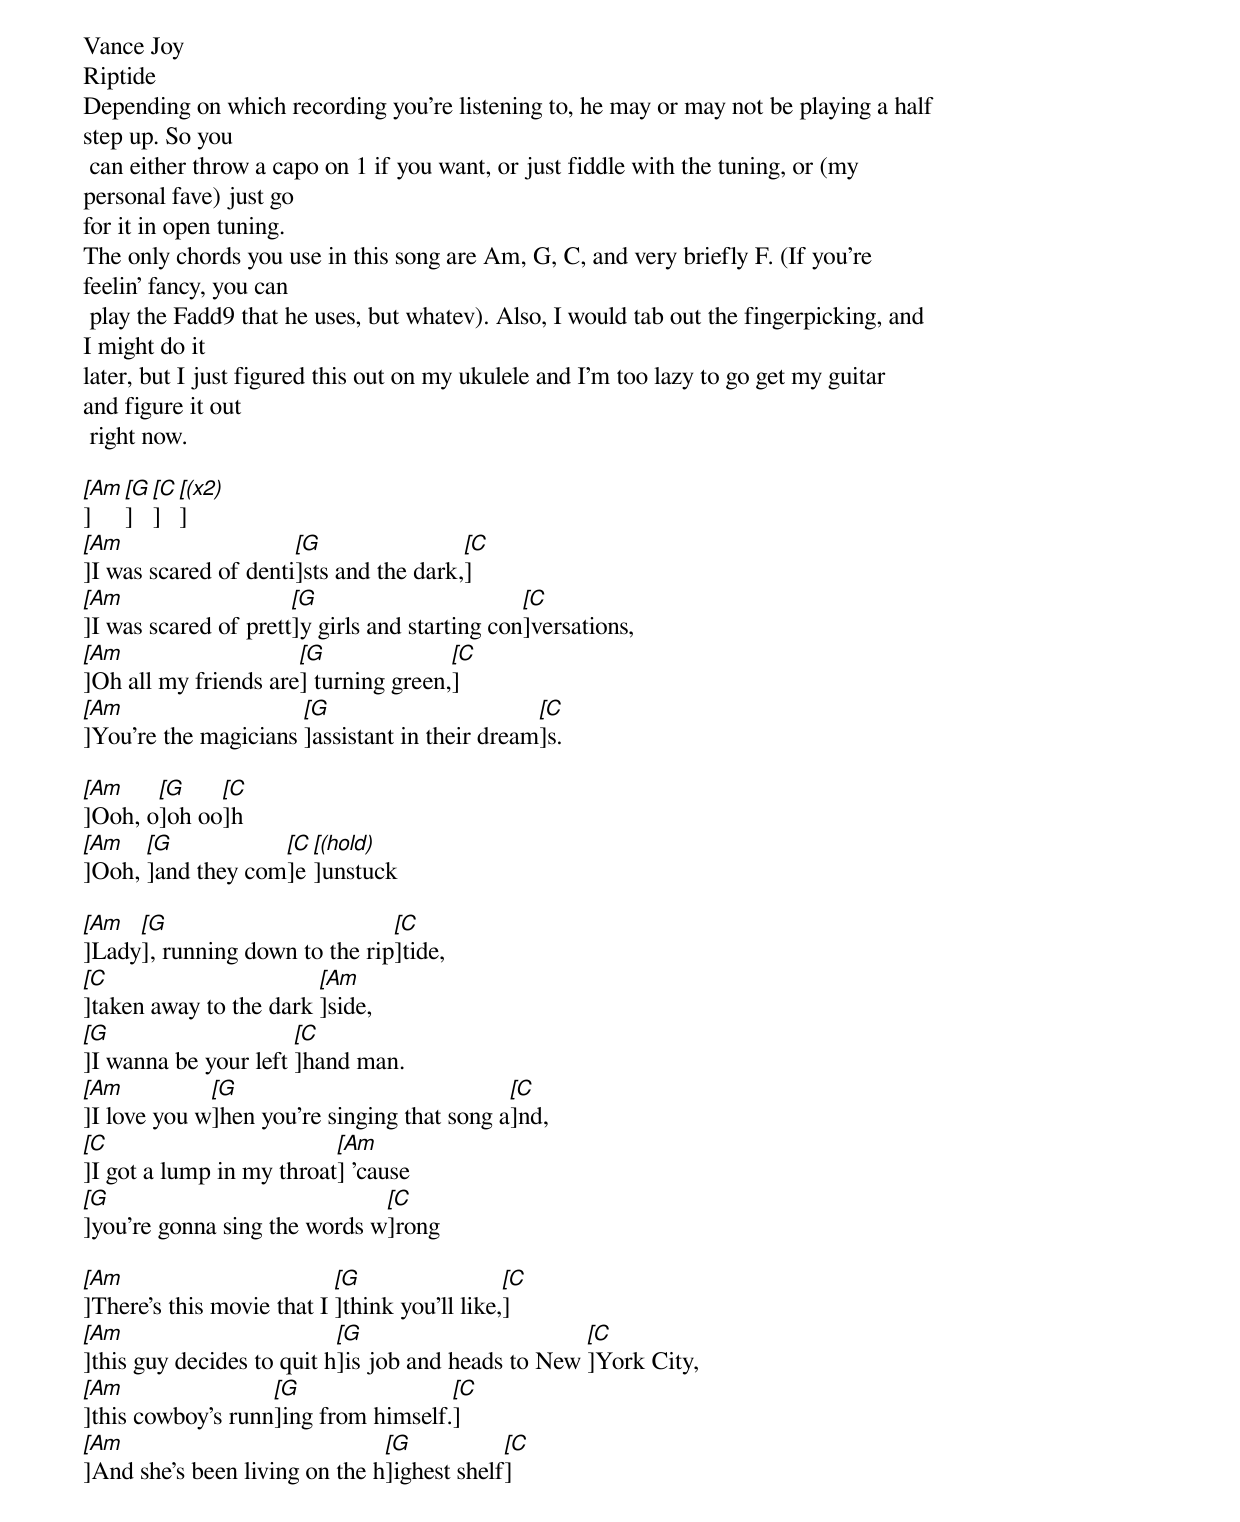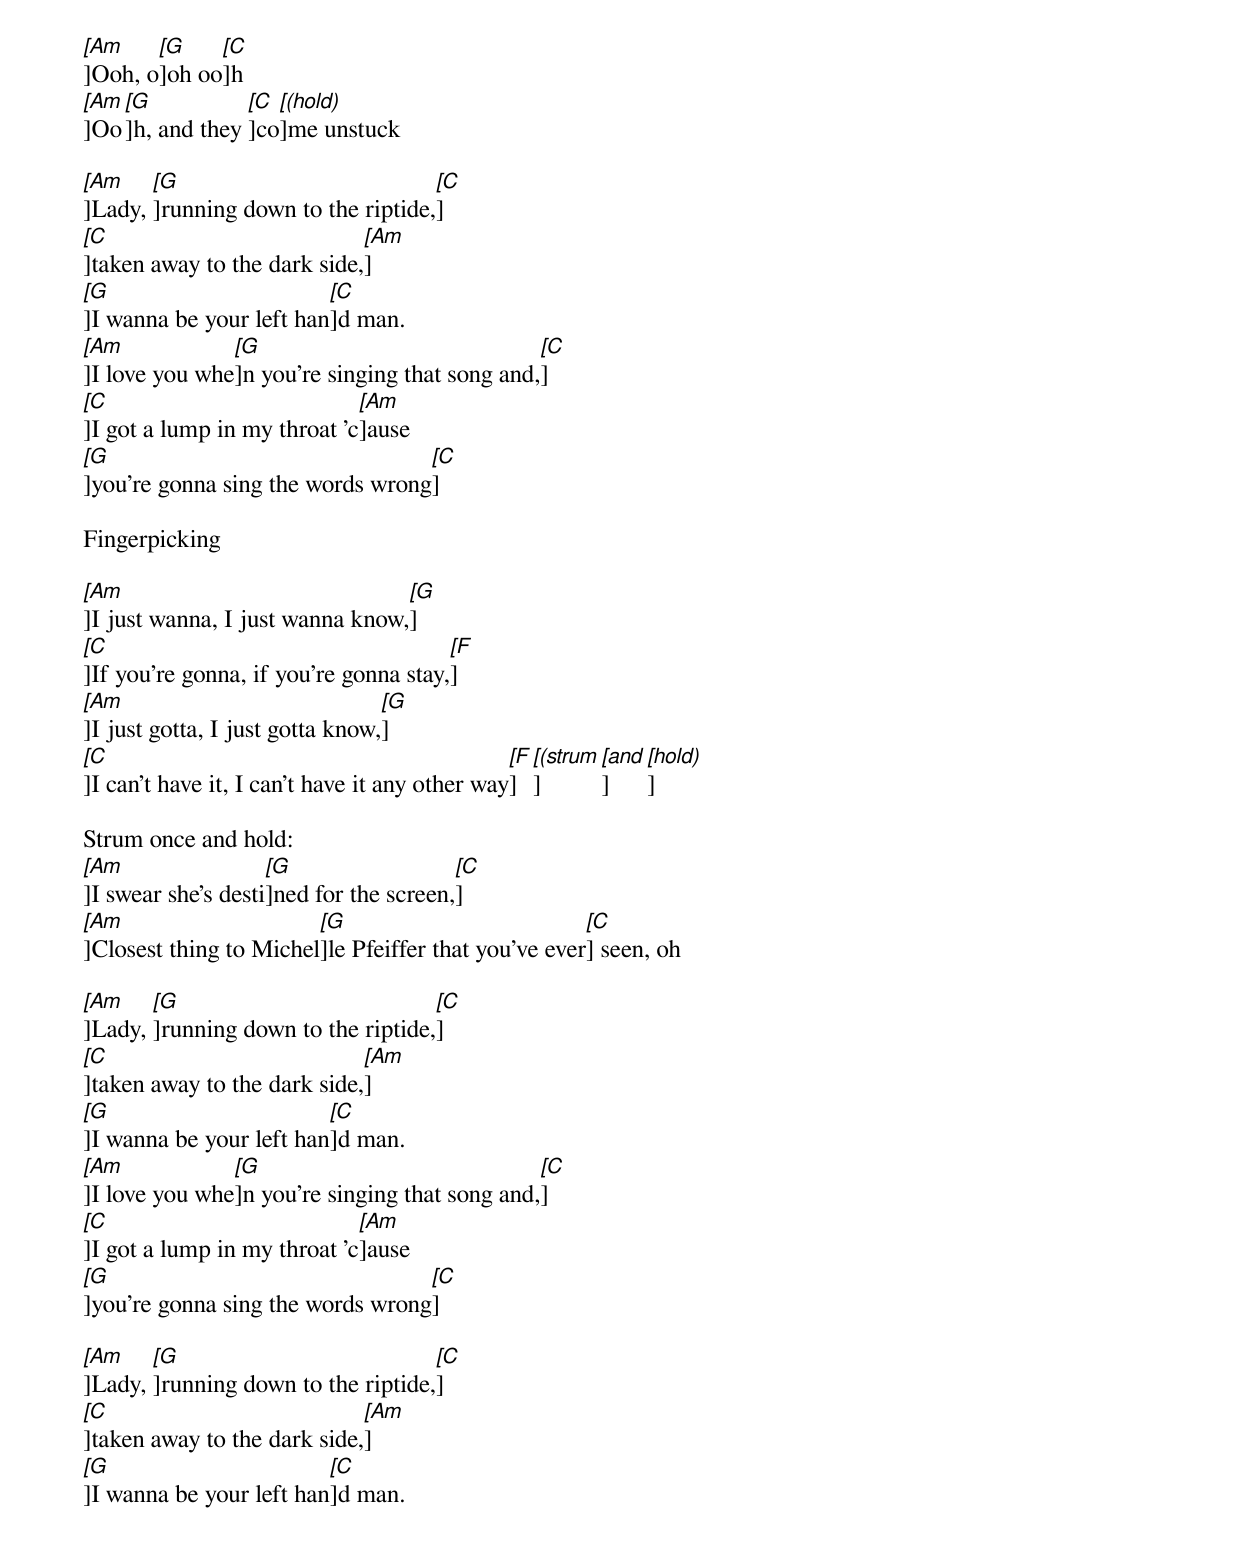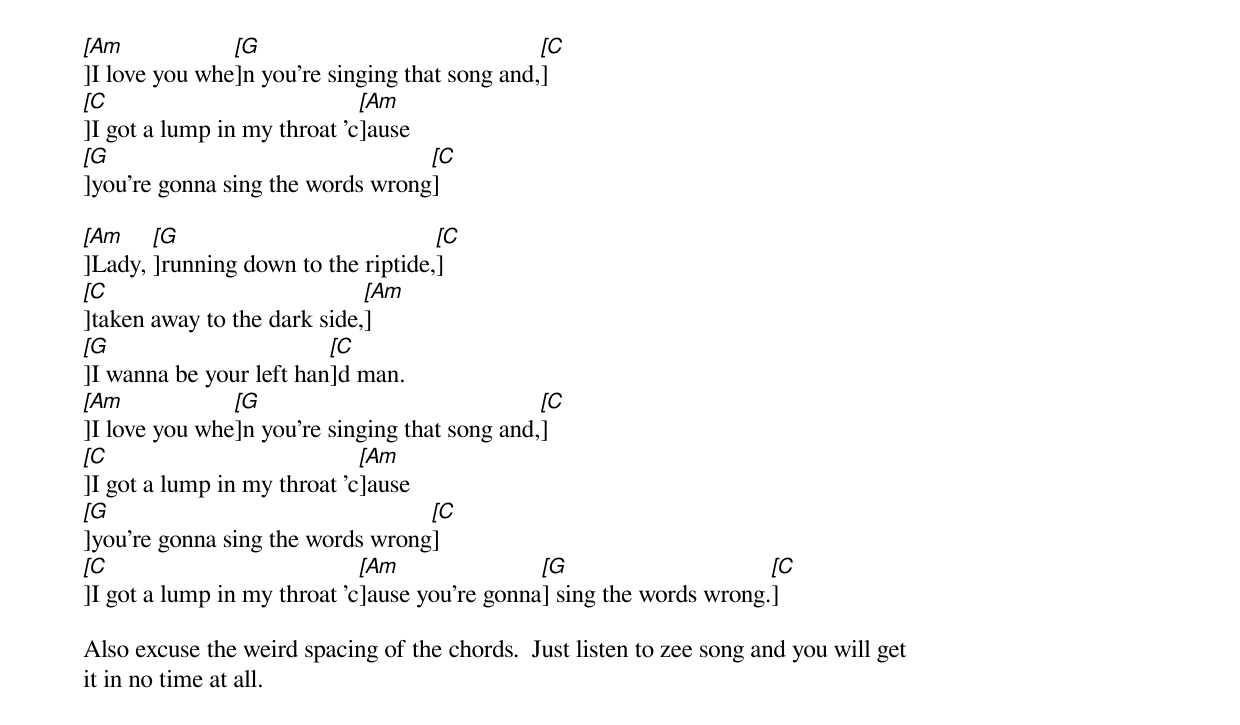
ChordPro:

Vance Joy
Riptide
Depending on which recording you're listening to, he may or may not be playing a half
step up. So you
 can either throw a capo on 1 if you want, or just fiddle with the tuning, or (my
personal fave) just go
for it in open tuning.
The only chords you use in this song are Am, G, C, and very briefly F. (If you're
feelin' fancy, you can
 play the Fadd9 that he uses, but whatev). Also, I would tab out the fingerpicking, and
I might do it
later, but I just figured this out on my ukulele and I'm too lazy to go get my guitar
and figure it out
 right now.

[[Am]][[G]][[C]][[(x2)]]
[[Am]]I was scared of denti[[G]]sts and the dark,[[C]]
[[Am]]I was scared of prett[[G]]y girls and starting con[[C]]versations,
[[Am]]Oh all my friends are[[G]] turning green,[[C]]
[[Am]]You're the magicians [[G]]assistant in their dream[[C]]s.

[[Am]]Ooh, o[[G]]oh oo[[C]]h
[[Am]]Ooh, [[G]]and they com[[C]]e [[(hold)]]unstuck

[[Am]]Lady[[G]], running down to the rip[[C]]tide,
[[C]]taken away to the dark [[Am]]side,
[[G]]I wanna be your left [[C]]hand man.
[[Am]]I love you w[[G]]hen you're singing that song a[[C]]nd,
[[C]]I got a lump in my throat[[Am]] 'cause
[[G]]you're gonna sing the words w[[C]]rong

[[Am]]There's this movie that I [[G]]think you'll like,[[C]]
[[Am]]this guy decides to quit h[[G]]is job and heads to New [[C]]York City,
[[Am]]this cowboy's runn[[G]]ing from himself.[[C]]
[[Am]]And she's been living on the h[[G]]ighest shelf[[C]]

[[Am]]Ooh, o[[G]]oh oo[[C]]h
[[Am]]Oo[[G]]h, and they [[C]]co[[(hold)]]me unstuck

[[Am]]Lady, [[G]]running down to the riptide,[[C]]
[[C]]taken away to the dark side,[[Am]]
[[G]]I wanna be your left han[[C]]d man.
[[Am]]I love you whe[[G]]n you're singing that song and,[[C]]
[[C]]I got a lump in my throat 'c[[Am]]ause
[[G]]you're gonna sing the words wrong[[C]]

Fingerpicking

[[Am]]I just wanna, I just wanna know,[[G]]
[[C]]If you're gonna, if you're gonna stay,[[F]]
[[Am]]I just gotta, I just gotta know,[[G]]
[[C]]I can't have it, I can't have it any other way[[F]][[(strum]][[and]][[hold)]]

Strum once and hold:
[[Am]]I swear she's desti[[G]]ned for the screen,[[C]]
[[Am]]Closest thing to Michel[[G]]le Pfeiffer that you've ever[[C]] seen, oh

[[Am]]Lady, [[G]]running down to the riptide,[[C]]
[[C]]taken away to the dark side,[[Am]]
[[G]]I wanna be your left han[[C]]d man.
[[Am]]I love you whe[[G]]n you're singing that song and,[[C]]
[[C]]I got a lump in my throat 'c[[Am]]ause
[[G]]you're gonna sing the words wrong[[C]]

[[Am]]Lady, [[G]]running down to the riptide,[[C]]
[[C]]taken away to the dark side,[[Am]]
[[G]]I wanna be your left han[[C]]d man.
[[Am]]I love you whe[[G]]n you're singing that song and,[[C]]
[[C]]I got a lump in my throat 'c[[Am]]ause
[[G]]you're gonna sing the words wrong[[C]]

[[Am]]Lady, [[G]]running down to the riptide,[[C]]
[[C]]taken away to the dark side,[[Am]]
[[G]]I wanna be your left han[[C]]d man.
[[Am]]I love you whe[[G]]n you're singing that song and,[[C]]
[[C]]I got a lump in my throat 'c[[Am]]ause
[[G]]you're gonna sing the words wrong[[C]]
[[C]]I got a lump in my throat 'c[[Am]]ause you're gonna[[G]] sing the words wrong.[[C]]

Also excuse the weird spacing of the chords.  Just listen to zee song and you will get
it in no time at all.
